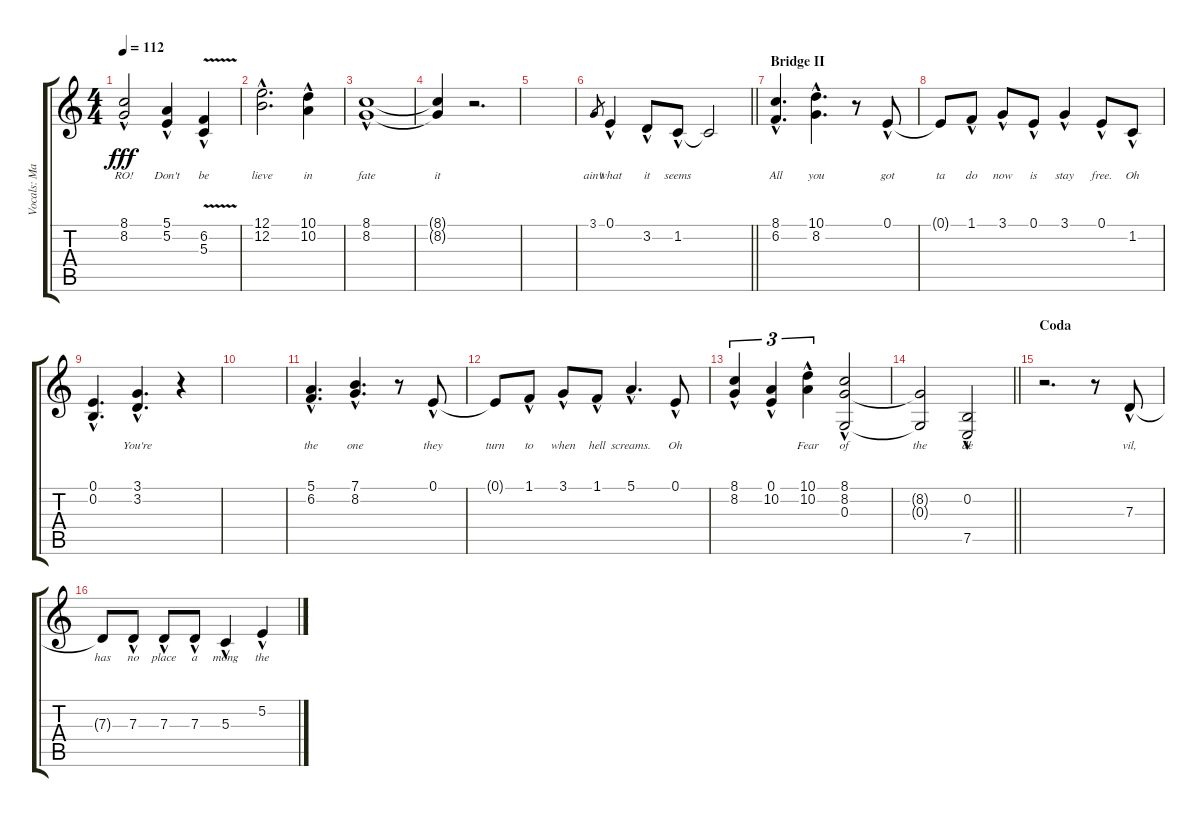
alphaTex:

\track ("Vocals: Martin" "Vocals: Ma") {instrument lead2sawtooth}
\staff {score tabs}
\tuning (E4 B3 G3 D3 A2 E2) {hide}
\ts (4 4)
\tempo 112
\clef g2
\ks c
(8.1{hac} 8.2{hac}).2{lyrics (0 "RO!") lyrics (1 "") lyrics (2 "") lyrics (3 "") lyrics (4 "") dy fff} (5.1{hac} 5.2{hac}).4{lyrics (0 "Don't") lyrics (1 "") lyrics (2 "") lyrics (3 "") lyrics (4 "")} (6.2{v hac} 5.3{hac}).4{lyrics (0 "be") lyrics (1 "") lyrics (2 "") lyrics (3 "") lyrics (4 "")} |
(12.1{hac} 12.2{hac}).2{d lyrics (0 "lieve") lyrics (1 "") lyrics (2 "") lyrics (3 "") lyrics (4 "")} (10.1{hac} 10.2{hac}).4{lyrics (0 "in") lyrics (1 "") lyrics (2 "") lyrics (3 "") lyrics (4 "")} |
(8.1{hac} 8.2{hac}).1{lyrics (0 "fate") lyrics (1 "") lyrics (2 "") lyrics (3 "") lyrics (4 "")} |
(8.1{t} 8.2{t}).4{lyrics (0 "it") lyrics (1 "") lyrics (2 "") lyrics (3 "") lyrics (4 "")} r.2{d} |
|
\barLineRight lightlight
3.1.8{lyrics (0 "ain't") lyrics (1 "") lyrics (2 "") lyrics (3 "") lyrics (4 "") gr} 0.1{hac}.4{lyrics (0 "what") lyrics (1 "") lyrics (2 "") lyrics (3 "") lyrics (4 "")} 3.2{hac}.8{lyrics (0 "it") lyrics (1 "") lyrics (2 "") lyrics (3 "") lyrics (4 "")} 1.2{hac}.8{lyrics (0 "seems") lyrics (1 "") lyrics (2 "") lyrics (3 "") lyrics (4 "")} 1.2{t}.2{lyrics (0 "") lyrics (1 "") lyrics (2 "") lyrics (3 "") lyrics (4 "")} |
\section ("" "Bridge II")
(8.1{hac} 6.2{hac}).4{d lyrics (0 "All") lyrics (1 "") lyrics (2 "") lyrics (3 "") lyrics (4 "")} (10.1{hac} 8.2{hac}).4{d lyrics (0 "you") lyrics (1 "") lyrics (2 "") lyrics (3 "") lyrics (4 "")} r.8 0.1{hac}.8{lyrics (0 "got") lyrics (1 "") lyrics (2 "") lyrics (3 "") lyrics (4 "")} |
0.1{t}.8{lyrics (0 "ta") lyrics (1 "") lyrics (2 "") lyrics (3 "") lyrics (4 "")} 1.1{hac}.8{lyrics (0 "do") lyrics (1 "") lyrics (2 "") lyrics (3 "") lyrics (4 "")} 3.1{hac}.8{lyrics (0 "now") lyrics (1 "") lyrics (2 "") lyrics (3 "") lyrics (4 "")} 0.1{hac}.8{lyrics (0 "is") lyrics (1 "") lyrics (2 "") lyrics (3 "") lyrics (4 "")} 3.1{hac}.4{lyrics (0 "stay") lyrics (1 "") lyrics (2 "") lyrics (3 "") lyrics (4 "")} 0.1{hac}.8{lyrics (0 "free.") lyrics (1 "") lyrics (2 "") lyrics (3 "") lyrics (4 "")} 1.2{hac}.8{lyrics (0 "Oh") lyrics (1 "") lyrics (2 "") lyrics (3 "") lyrics (4 "")} |
(0.1{hac} 0.2{hac}).4{d lyrics (0 "") lyrics (1 "") lyrics (2 "") lyrics (3 "") lyrics (4 "")} (3.1{hac} 3.2{hac}).4{d lyrics (0 "You're") lyrics (1 "") lyrics (2 "") lyrics (3 "") lyrics (4 "")} r.4 |
|
(5.1{hac} 6.2{hac}).4{d lyrics (0 "the") lyrics (1 "") lyrics (2 "") lyrics (3 "") lyrics (4 "")} (7.1{hac} 8.2{hac}).4{d lyrics (0 "one") lyrics (1 "") lyrics (2 "") lyrics (3 "") lyrics (4 "")} r.8 0.1{hac}.8{lyrics (0 "they") lyrics (1 "") lyrics (2 "") lyrics (3 "") lyrics (4 "")} |
0.1{t}.8{lyrics (0 "turn") lyrics (1 "") lyrics (2 "") lyrics (3 "") lyrics (4 "")} 1.1{hac}.8{lyrics (0 "to") lyrics (1 "") lyrics (2 "") lyrics (3 "") lyrics (4 "")} 3.1{hac}.8{lyrics (0 "when") lyrics (1 "") lyrics (2 "") lyrics (3 "") lyrics (4 "")} 1.1{hac}.8{lyrics (0 "hell") lyrics (1 "") lyrics (2 "") lyrics (3 "") lyrics (4 "")} 5.1{hac}.4{d lyrics (0 "screams.") lyrics (1 "") lyrics (2 "") lyrics (3 "") lyrics (4 "")} 0.1{hac}.8{lyrics (0 "Oh") lyrics (1 "") lyrics (2 "") lyrics (3 "") lyrics (4 "")} |
(8.1{hac} 8.2{hac}).4{tu (3 2) lyrics (0 "") lyrics (1 "") lyrics (2 "") lyrics (3 "") lyrics (4 "")} (0.1{hac} 10.2{hac}).4{tu (3 2) lyrics (0 "") lyrics (1 "") lyrics (2 "") lyrics (3 "") lyrics (4 "")} (10.1{hac} 10.2{hac}).4{tu (3 2) lyrics (0 "Fear") lyrics (1 "") lyrics (2 "") lyrics (3 "") lyrics (4 "")} (8.1{hac} 8.2{hac} 0.3{hac}).2{lyrics (0 "of") lyrics (1 "") lyrics (2 "") lyrics (3 "") lyrics (4 "")} |
\barLineRight lightlight
(8.2{t} 0.3{t}).2{lyrics (0 "the") lyrics (1 "") lyrics (2 "") lyrics (3 "") lyrics (4 "")} (0.2{hac} 7.5{hac}).2{lyrics (0 "de") lyrics (1 "") lyrics (2 "") lyrics (3 "") lyrics (4 "")} |
\section ("" "Coda")
r.2{d} r.8 7.3{hac}.8{lyrics (0 "vil,") lyrics (1 "") lyrics (2 "") lyrics (3 "") lyrics (4 "")} |
7.3{t}.8{lyrics (0 "has") lyrics (1 "") lyrics (2 "") lyrics (3 "") lyrics (4 "")} 7.3{hac}.8{lyrics (0 "no") lyrics (1 "") lyrics (2 "") lyrics (3 "") lyrics (4 "")} 7.3{hac}.8{lyrics (0 "place") lyrics (1 "") lyrics (2 "") lyrics (3 "") lyrics (4 "")} 7.3{hac}.8{lyrics (0 "a") lyrics (1 "") lyrics (2 "") lyrics (3 "") lyrics (4 "")} 5.3{hac}.4{lyrics (0 "mong") lyrics (1 "") lyrics (2 "") lyrics (3 "") lyrics (4 "")} 5.2{hac}.4{lyrics (0 "the") lyrics (1 "") lyrics (2 "") lyrics (3 "") lyrics (4 "")}
